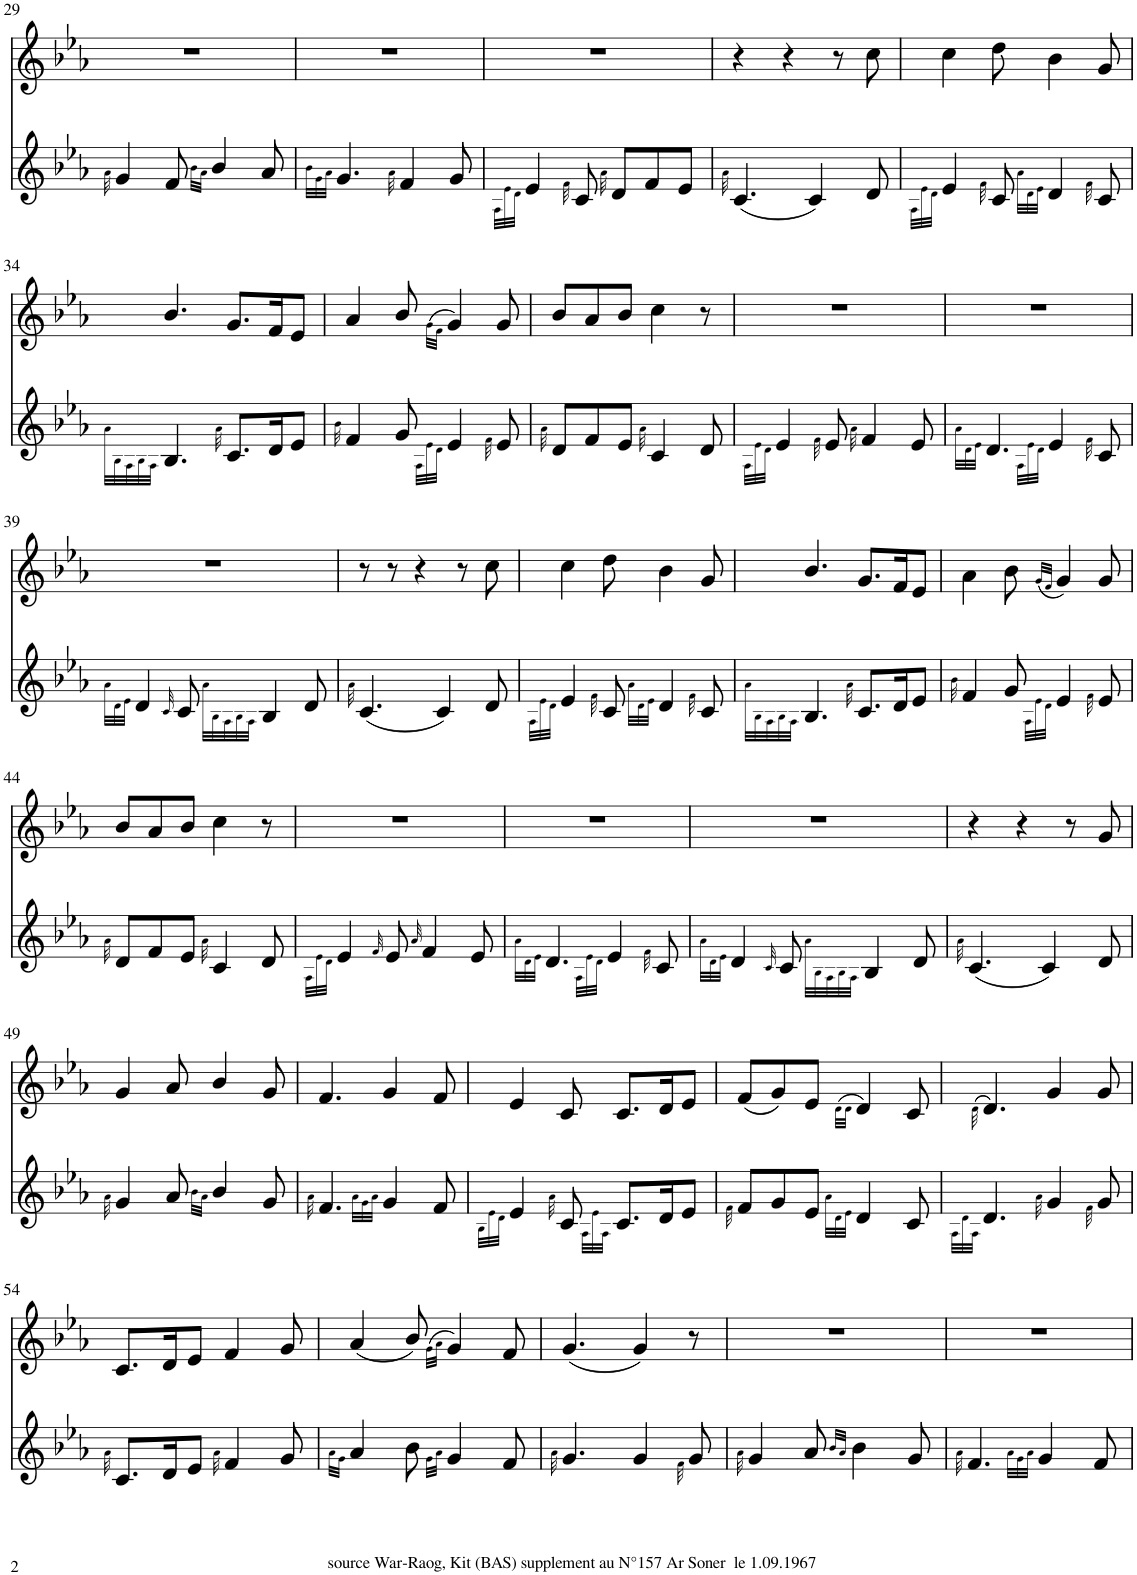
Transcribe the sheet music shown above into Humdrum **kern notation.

**kern	**kern
*part2	*part1
*staff2	*staff1
*I"Flute	*I"Flute
*I'Fl	*I'Fl
!!LO:PB:g=z
*clefG2	*clefG2
*k[b-e-a-]	*k[b-e-a-]
*M6/8	*M6/8
=29	=29
32qa-\	.
4g/	2.r
8f/	.
32qb-\LLL	.
32qa-\JJJ	.
4b-/	.
8a-/	.
=30	=30
32qb-\LLL	.
32qg\	.
32qa-\JJJ	.
4.g/	2.r
32qa-\	.
4f/	.
8g/	.
=31	=31
32qA-\LLL	.
32qe-\	.
32qd\JJJ	.
4e-/	2.r
32qf\	.
8c/	.
32qa-\	.
8d/L	.
8f/	.
8e-/J	.
=32	=32
32qa-\	.
(4.c/	4r
.	4r
4c/)	.
.	8r
8d/	8cc\
=33	=33
32qA-\LLL	.
32qe-\	.
32qd\JJJ	.
4e-/	4cc\
32qf\	.
8c/	8dd\
32qa-\LLL	.
32qd\	.
32qe-\JJJ	.
4d/	4b-\
32qf\	.
8c/	8g/
!!LO:LB:g=z
=34	=34
32qa-\LLL	.
32qB-\	.
32qA-\	.
32qB-\	.
32qA-\JJJ	.
4.B-/	4.b-/
32qa-\	.
8.c/L	8.g/L
16d/K	16f/K
8e-/J	8e-/J
=35	=35
32qb-\	.
4f/	4a-/
8g/	8b-/
32qA-\LLL	.
32qe-\	(32qg\LLL
32qd\JJJ	32qf\JJJ
4e-/	4g/)
32qf\	.
8e-/	8g/
=36	=36
32qa-\	.
8d/L	8b-/L
8f/	8a-/
8e-/J	8b-/J
32qa-\	.
4c/	4cc\
8d/	8r
=37	=37
32qA-\LLL	.
32qe-\	.
32qd\JJJ	.
4e-/	2.r
32qf\	.
8e-/	.
32qa-\	.
4f/	.
8e-/	.
=38	=38
32qa-\LLL	.
32qd\	.
32qe-\JJJ	.
4.d/	2.r
32qA-\LLL	.
32qe-\	.
32qd\JJJ	.
4e-/	.
32qf\	.
8c/	.
!!LO:LB:g=z
=39	=39
32qa-\LLL	.
32qd\	.
32qe-\JJJ	.
4d/	2.r
32qc/	.
8c/	.
32qa-\LLL	.
32qB-\	.
32qA-\	.
32qB-\	.
32qA-\JJJ	.
4B-/	.
8d/	.
=40	=40
32qa-\	.
(4.c/	8r
.	8r
.	4r
4c/)	.
.	8r
8d/	8cc\
=41	=41
32qA-\LLL	.
32qe-\	.
32qd\JJJ	.
4e-/	4cc\
32qf\	.
8c/	8dd\
32qa-\LLL	.
32qd\	.
32qe-\JJJ	.
4d/	4b-\
32qf\	.
8c/	8g/
=42	=42
32qa-\LLL	.
32qB-\	.
32qA-\	.
32qB-\	.
32qA-\JJJ	.
4.B-/	4.b-/
32qa-\	.
8.c/L	8.g/L
16d/K	16f/K
8e-/J	8e-/J
=43	=43
32qb-\	.
4f/	4a-\
8g/	8b-\
32qA-\LLL	.
32qe-\	(32qg/LLL
32qd\JJJ	32qf/JJJ
4e-/	4g/)
32qf\	.
8e-/	8g/
!!LO:LB:g=z
=44	=44
32qa-\	.
8d/L	8b-/L
8f/	8a-/
8e-/J	8b-/J
32qa-\	.
4c/	4cc\
8d/	8r
=45	=45
32qA-\LLL	.
32qe-\	.
32qd\JJJ	.
4e-/	2.r
32qf/	.
8e-/	.
32qa-/	.
4f/	.
8e-/	.
=46	=46
32qa-\LLL	.
32qd\	.
32qe-\JJJ	.
4.d/	2.r
32qA-\LLL	.
32qe-\	.
32qd\JJJ	.
4e-/	.
32qf\	.
8c/	.
=47	=47
32qa-\LLL	.
32qd\	.
32qe-\JJJ	.
4d/	2.r
32qc/	.
8c/	.
32qa-\LLL	.
32qB-\	.
32qA-\	.
32qB-\	.
32qA-\JJJ	.
4B-/	.
8d/	.
=48	=48
32qa-\	.
(4.c/	4r
.	4r
4c/)	.
.	8r
8d/	8g/
!!LO:LB:g=z
=49	=49
32qa-\	.
4g/	4g/
8a-/	8a-/
32qb-\LLL	.
32qa-\JJJ	.
4b-/	4b-/
8g/	8g/
=50	=50
32qa-\	.
4.f/	4.f/
32qa-\LLL	.
32qg\	.
32qa-\JJJ	.
4g/	4g/
8f/	8f/
=51	=51
32qB-\LLL	.
32qe-\	.
32qd\JJJ	.
4e-/	4e-/
32qa-\	.
8c/	8c/
32qA-\LLL	.
32qe-\	.
32qA-\JJJ	.
8.c/L	8.c/L
16d/K	16d/K
8e-/J	8e-/J
=52	=52
32qf\	.
8f/L	(8f/L
8g/	8g/)
8e-/J	8e-/J
32qa-\LLL	.
32qd\	(32qd\LLL
32qe-\JJJ	32qd\JJJ
4d/	4d/)
8c/	8c/
=53	=53
32qA-\LLL	.
32qd\	.
32qA-\JJJ	(32qd\
4.d/	4.d/)
32qa-\	.
4g/	4g/
32qf\	.
8g/	8g/
!!LO:LB:g=z
=54	=54
32qa-\	.
8.c/L	8.c/L
16d/K	16d/K
8e-/J	8e-/J
32qa-\	.
4f/	4f/
8g/	8g/
=55	=55
32qa-\LLL	.
32qg\JJJ	.
4a-/	(4a-/
8b-\	8b-/)
32qg\LLL	(32qg\LLL
32qa-\JJJ	32qa-\JJJ
4g/	4g/)
8f/	8f/
=56	=56
32qa-\	.
4.g/	(4.g/
4g/	4g/)
32qf\	.
8g/	8r
=57	=57
32qa-\	.
4g/	2.r
8a-/	.
32qb-/LLL	.
32qa-/JJJ	.
4b-\	.
8g/	.
=58	=58
32qa-\	.
4.f/	2.r
32qa-\LLL	.
32qg\	.
32qa-\JJJ	.
4g/	.
8f/	.
=	=
*-	*-
